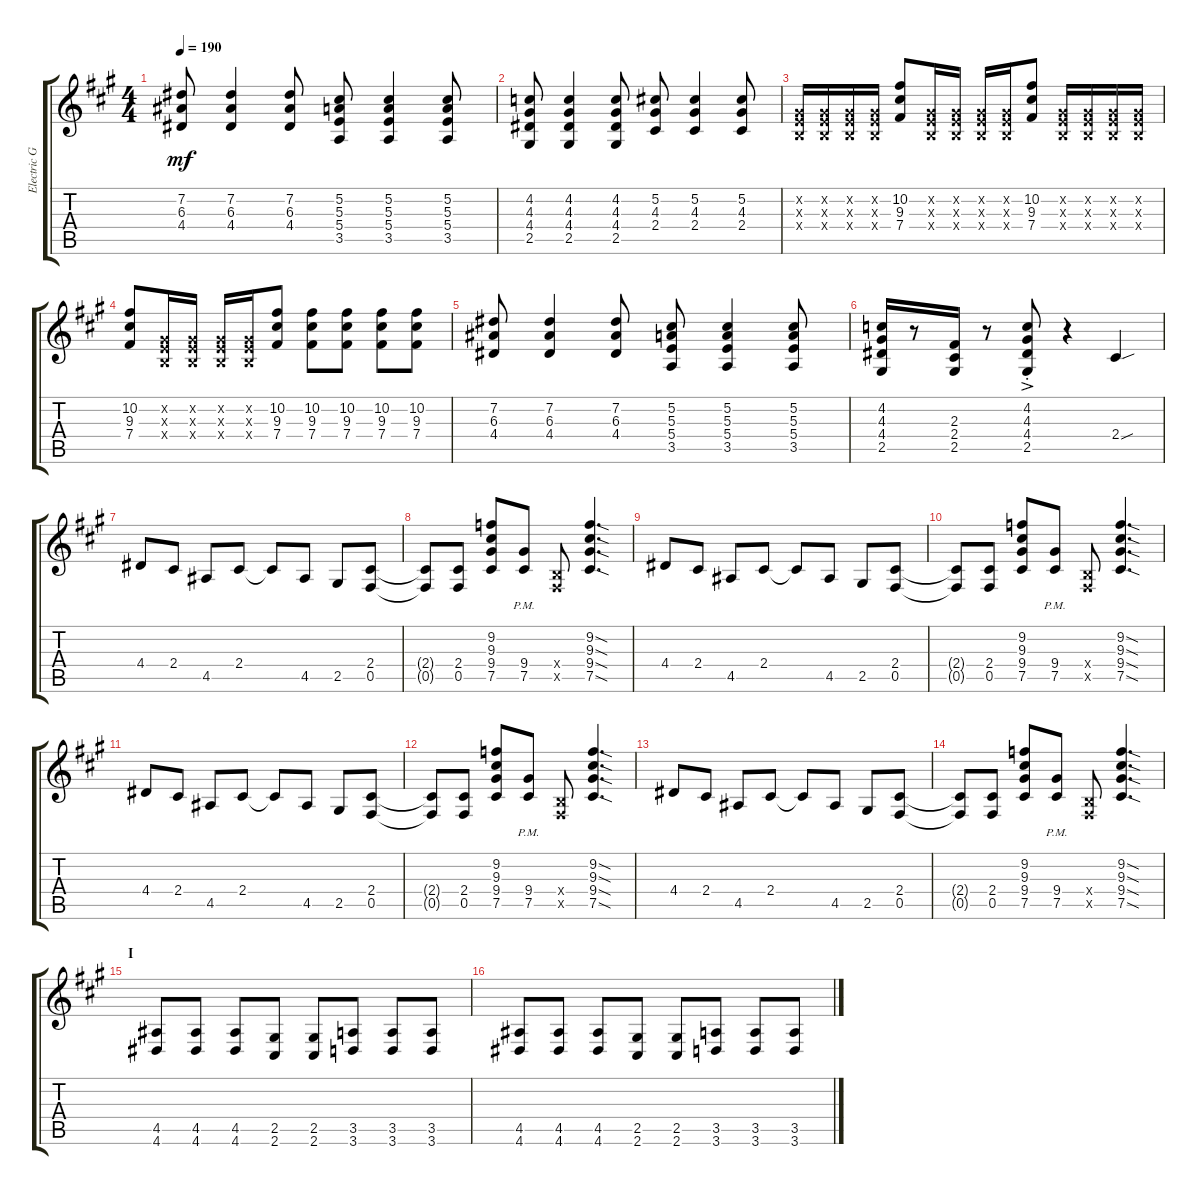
\track ("Electric Guitar <麗>" "Electric G") {instrument distortionguitar}
\staff {score tabs}
\tuning (Db4 Ab3 E3 B2 Gb2 B1) {hide}
\ts (4 4)
\tempo 190
\clef g2
\ks a
(7.2 6.3 4.4).8{dy mf} (7.2 6.3 4.4).4 (7.2 6.3 4.4).8 (5.2 5.3 5.4 3.5).8 (5.2 5.3 5.4 3.5).4 (5.2 5.3 5.4 3.5).8 |
(4.2 4.3 4.4 2.5).8 (4.2 4.3 4.4 2.5).4 (4.2 4.3 4.4 2.5).8 (5.2 4.3 2.4).8 (5.2 4.3 2.4).4 (5.2 4.3 2.4).8 |
(0.2{x} 0.3{x} 0.4{x}).16 (0.2{x} 0.3{x} 0.4{x}).16 (0.2{x} 0.3{x} 0.4{x}).16 (0.2{x} 0.3{x} 0.4{x}).16 (10.2 9.3 7.4).8 (0.2{x} 0.3{x} 0.4{x}).16 (0.2{x} 0.3{x} 0.4{x}).16 (0.2{x} 0.3{x} 0.4{x}).16 (0.2{x} 0.3{x} 0.4{x}).16 (10.2 9.3 7.4).8 (0.2{x} 0.3{x} 0.4{x}).16 (0.2{x} 0.3{x} 0.4{x}).16 (0.2{x} 0.3{x} 0.4{x}).16 (0.2{x} 0.3{x} 0.4{x}).16 |
(10.2 9.3 7.4).8 (0.2{x} 0.3{x} 0.4{x}).16 (0.2{x} 0.3{x} 0.4{x}).16 (0.2{x} 0.3{x} 0.4{x}).16 (0.2{x} 0.3{x} 0.4{x}).16 (10.2 9.3 7.4).8 (10.2 9.3 7.4).8 (10.2 9.3 7.4).8 (10.2 9.3 7.4).8 (10.2 9.3 7.4).8 |
(7.2 6.3 4.4).8 (7.2 6.3 4.4).4 (7.2 6.3 4.4).8 (5.2 5.3 5.4 3.5).8 (5.2 5.3 5.4 3.5).4 (5.2 5.3 5.4 3.5).8 |
(4.2 4.3 4.4 2.5).16 r.8 (2.3 2.4 2.5).16 r.8 (4.2{ac st} 4.3{ac st} 4.4{ac st} 2.5{ac st}).8 r.4 2.4{sou}.4 |
\section ("" "")
4.4.8 2.4.8 4.5.8 2.4.8 2.4{t}.8 4.5.8 2.5.8 (2.4 0.5).8 |
(2.4{t} 0.5{t}).8 (2.4 0.5).8 (9.2 9.3 9.4 7.5).8 (9.4{pm} 7.5{pm}).8 (0.4{x} 0.5{x}).8 (9.2{sod} 9.3{sod} 9.4{sod} 7.5{sod}).4{d} |
4.4.8 2.4.8 4.5.8 2.4.8 2.4{t}.8 4.5.8 2.5.8 (2.4 0.5).8 |
(2.4{t} 0.5{t}).8 (2.4 0.5).8 (9.2 9.3 9.4 7.5).8 (9.4{pm} 7.5{pm}).8 (0.4{x} 0.5{x}).8 (9.2{sod} 9.3{sod} 9.4{sod} 7.5{sod}).4{d} |
4.4.8 2.4.8 4.5.8 2.4.8 2.4{t}.8 4.5.8 2.5.8 (2.4 0.5).8 |
(2.4{t} 0.5{t}).8 (2.4 0.5).8 (9.2 9.3 9.4 7.5).8 (9.4{pm} 7.5{pm}).8 (0.4{x} 0.5{x}).8 (9.2{sod} 9.3{sod} 9.4{sod} 7.5{sod}).4{d} |
4.4.8 2.4.8 4.5.8 2.4.8 2.4{t}.8 4.5.8 2.5.8 (2.4 0.5).8 |
(2.4{t} 0.5{t}).8 (2.4 0.5).8 (9.2 9.3 9.4 7.5).8 (9.4{pm} 7.5{pm}).8 (0.4{x} 0.5{x}).8 (9.2{sod} 9.3{sod} 9.4{sod} 7.5{sod}).4{d} |
\section ("" "I")
(4.5 4.6).8 (4.5 4.6).8 (4.5 4.6).8 (2.5 2.6).8 (2.5 2.6).8 (3.5 3.6).8 (3.5 3.6).8 (3.5 3.6).8 |
(4.5 4.6).8 (4.5 4.6).8 (4.5 4.6).8 (2.5 2.6).8 (2.5 2.6).8 (3.5 3.6).8 (3.5 3.6).8 (3.5 3.6).8
